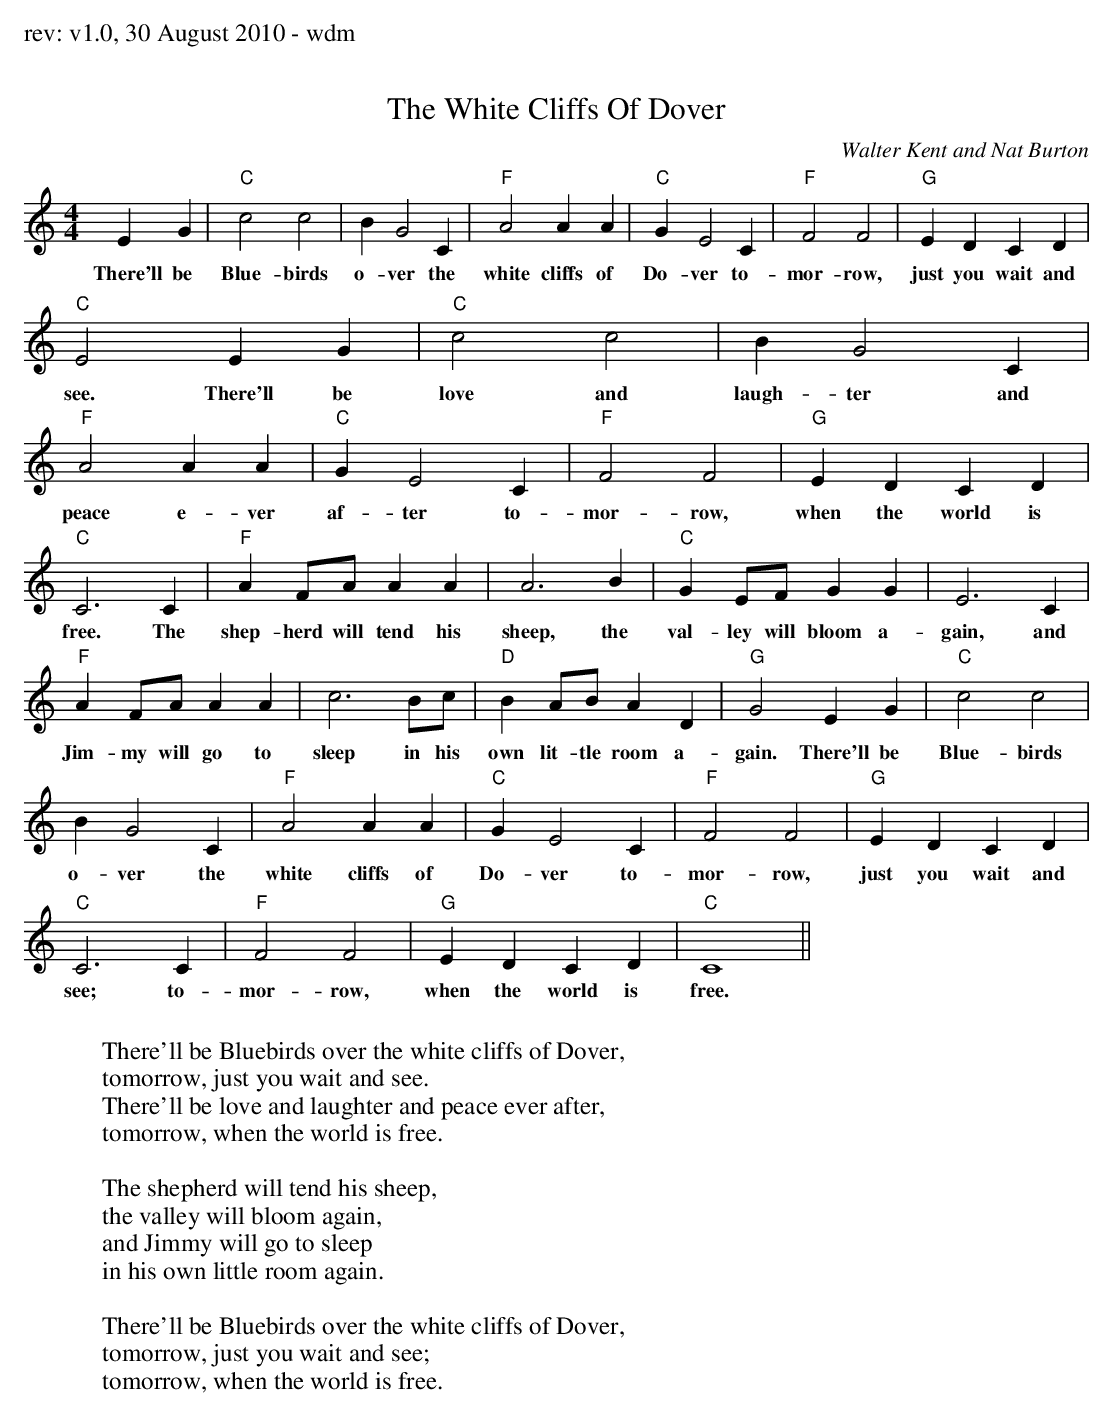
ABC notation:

X:1
T: The White Cliffs Of Dover
C: Walter Kent and Nat Burton
M: 4/4
L: 1/4
K: Cmaj
E G | \
w:There'll be
"C"c2 c2 | B G2 C | "F"A2 A A | "C"G E2 C | "F"F2 F2 | "G"E D C D |
w:Blue-birds o-ver the white cliffs of Do-ver to-mor-row, just you wait and
"C"E2 E G | "C"c2 c2 | B G2 C | "F"A2 A A | "C"G E2 C | "F"F2 F2 | "G"E D C D |
w:see. There'll be love and laugh-ter and peace e-ver af-ter to-mor-row, when the world is
"C"C3 C | "F"A F/A/ A A | A3 B | "C"G E/F/ G G | E3 C |
w: free. The shep-herd will tend his sheep, the val-ley will bloom a-gain, and
"F"A F/A/ A A | c3 B/c/ |"D"B A/B/ A D | "G"G2 E G |"C"c2 c2 |
w:Jim-my will go to sleep in his own lit-tle room a-gain. There'll be Blue-birds
B G2 C | "F"A2 A A | "C"G E2 C | "F"F2 F2 | "G"E D C D |
w: o-ver the white cliffs of Do-ver to-mor-row, just you wait and
"C"C3 C | "F"F2 F2 | "G"E D C D | "C"C4 ||
w:see; to-mor-row, when the world is free.
W:
W:There'll be Bluebirds over the white cliffs of Dover,
W:tomorrow, just you wait and see.
W:There'll be love and laughter and peace ever after,
W:tomorrow, when the world is free.
W:
W:The shepherd will tend his sheep,
W:the valley will bloom again,
W:and Jimmy will go to sleep
W:in his own little room again.
W:
W:There'll be Bluebirds over the white cliffs of Dover,
W:tomorrow, just you wait and see;
W:tomorrow, when the world is free.
